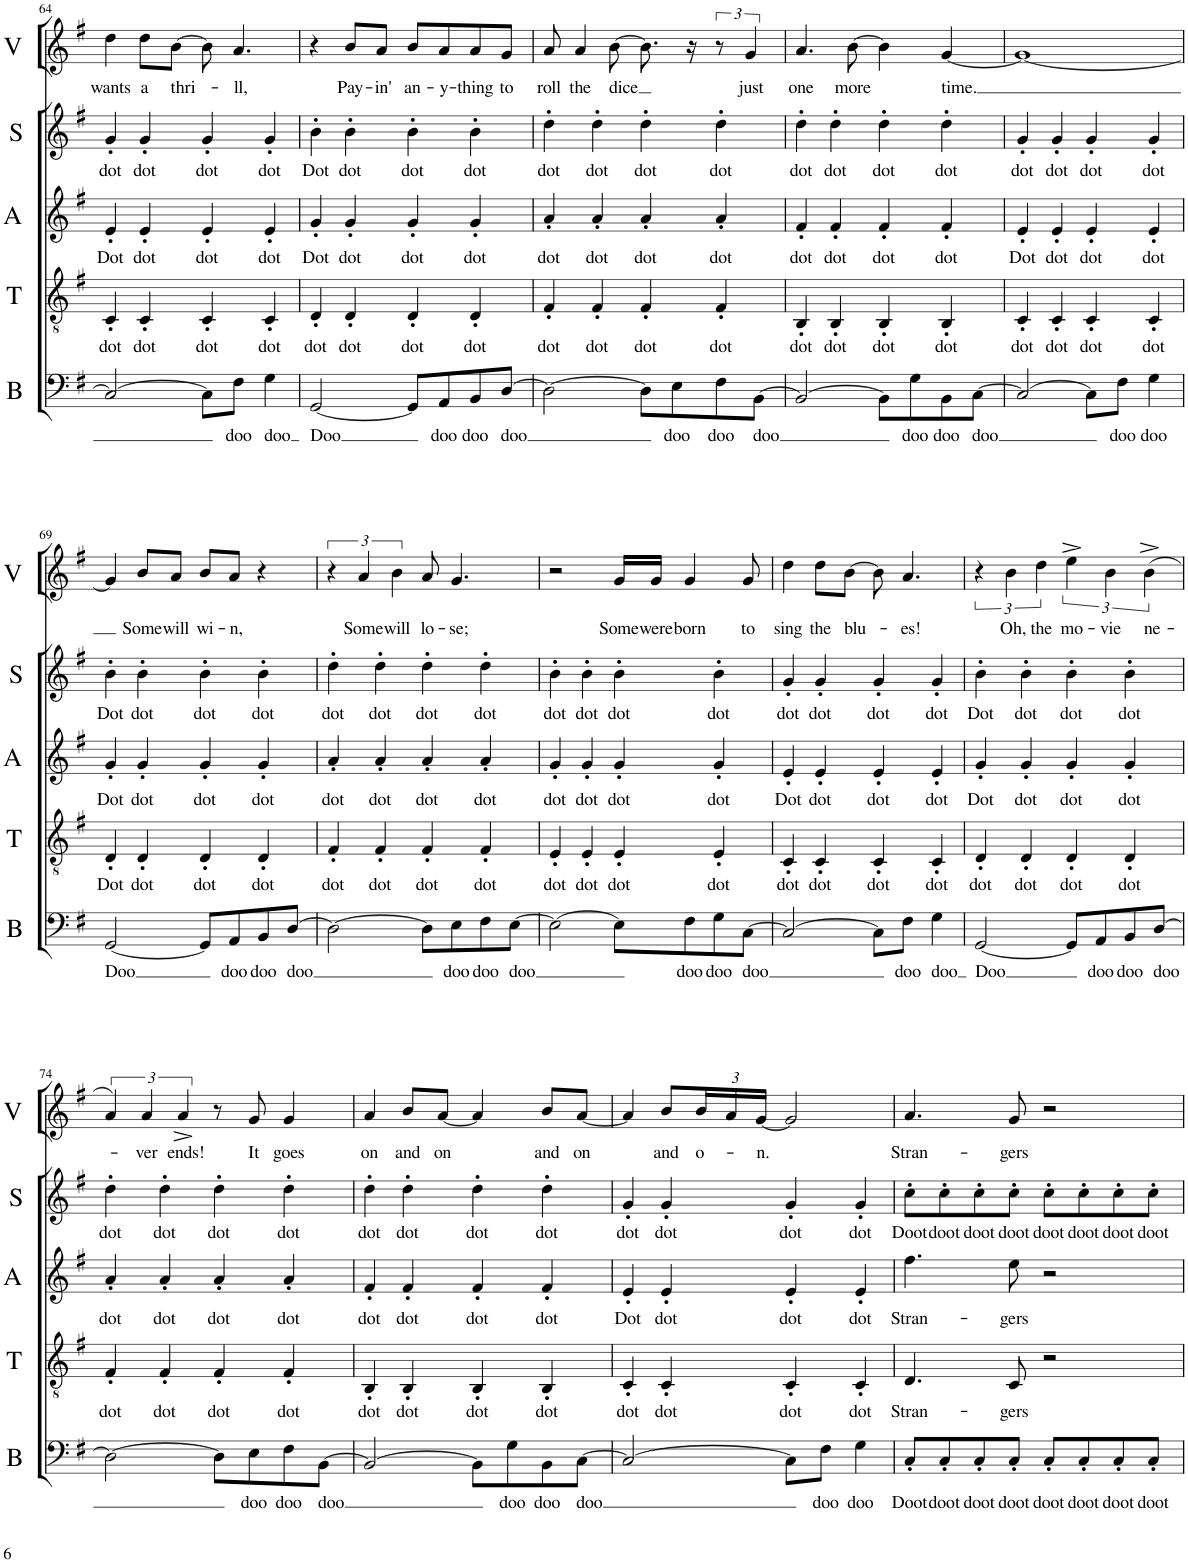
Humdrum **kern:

**kern	**text	**kern	**text	**kern	**text	**kern	**text	**kern	**text
*part5	*part5	*part4	*part4	*part3	*part3	*part2	*part2	*part1	*part1
*staff5	*staff5	*staff4	*staff4	*staff3	*staff3	*staff2	*staff2	*staff1	*staff1
*I"Bass	*	*I"Tenor	*	*I"Alto	*	*I"Soprano	*	*I"Soloist (Various)	*
*I'B	*	*I'T	*	*I'A	*	*I'S	*	*I'V	*
!!LO:PB:g=z
*clefF4	*	*clefGv2	*	*clefG2	*	*clefG2	*	*clefG2	*
*k[f#]	*	*k[f#]	*	*k[f#]	*	*k[f#]	*	*k[f#]	*
*M4/4	*	*M4/4	*	*M4/4	*	*M4/4	*	*M4/4	*
=64	=64	=64	=64	=64	=64	=64	=64	=64	=64
!	!	!	!LO:LY:b	!	!LO:LY:b	!	!LO:LY:b	!	!LO:LY:b
2C/_	.	4C'/	dot	4e'/	Dot	4g'/	dot	4dd\	wants
!	!	!	!LO:LY:b	!	!LO:LY:b	!	!LO:LY:b	!	!LO:LY:b
.	.	4C'/	dot	4e'/	dot	4g'/	dot	8dd\L	a
!	!	!	!	!	!	!	!	!	!LO:LY:b
.	.	.	.	.	.	.	.	[8b\J	thri-
!	!	!	!LO:LY:b	!	!LO:LY:b	!	!LO:LY:b	!	!
8C\L]	.	4C'/	dot	4e'/	dot	4g'/	dot	8b\]	.
!	!LO:LY:b	!	!	!	!	!	!	!	!LO:LY:b
8F#\J	doo	.	.	.	.	.	.	4.a/	-ll,
!	!LO:LY:b	!	!LO:LY:b	!	!LO:LY:b	!	!LO:LY:b	!	!
4G\	doo	4C'/	dot	4e'/	dot	4g'/	dot	.	.
=65	=65	=65	=65	=65	=65	=65	=65	=65	=65
!	!LO:LY:b	!	!LO:LY:b	!	!LO:LY:b	!	!LO:LY:b	!	!
[2GG/	Doo	4D'/	dot	4g'/	Dot	4b'\	Dot	4r	.
!	!	!	!LO:LY:b	!	!LO:LY:b	!	!LO:LY:b	!	!LO:LY:b
.	.	4D'/	dot	4g'/	dot	4b'\	dot	8b/L	Pay-
!	!	!	!	!	!	!	!	!	!LO:LY:b
.	.	.	.	.	.	.	.	8a/J	-in'
!	!	!	!LO:LY:b	!	!LO:LY:b	!	!LO:LY:b	!	!LO:LY:b
8GG/L]	.	4D'/	dot	4g'/	dot	4b'\	dot	8b/L	an-
!	!LO:LY:b	!	!	!	!	!	!	!	!LO:LY:b
8AA/	doo	.	.	.	.	.	.	8a/	-y-
!	!LO:LY:b	!	!LO:LY:b	!	!LO:LY:b	!	!LO:LY:b	!	!LO:LY:b
8BB/	doo	4D'/	dot	4g'/	dot	4b'\	dot	8a/	-thing
!	!LO:LY:b	!	!	!	!	!	!	!	!LO:LY:b
[8D/J	doo	.	.	.	.	.	.	8g/J	to
=66	=66	=66	=66	=66	=66	=66	=66	=66	=66
!	!	!	!LO:LY:b	!	!LO:LY:b	!	!LO:LY:b	!	!LO:LY:b
2D\_	.	4F#'/	dot	4a'/	dot	4dd'\	dot	8a/	roll
!	!	!	!	!	!	!	!	!	!LO:LY:b
.	.	.	.	.	.	.	.	4a/	the
!	!	!	!LO:LY:b	!	!LO:LY:b	!	!LO:LY:b	!	!
.	.	4F#'/	dot	4a'/	dot	4dd'\	dot	.	.
!	!	!	!	!	!	!	!	!	!LO:LY:b
.	.	.	.	.	.	.	.	[8b\	dice
!	!	!	!LO:LY:b	!	!LO:LY:b	!	!LO:LY:b	!	!
8D\L]	.	4F#'/	dot	4a'/	dot	4dd'\	dot	8.b\]	.
!	!LO:LY:b	!	!	!	!	!	!	!	!
8E\	doo	.	.	.	.	.	.	.	.
.	.	.	.	.	.	.	.	16r	.
!	!LO:LY:b	!	!LO:LY:b	!	!LO:LY:b	!	!LO:LY:b	!	!
8F#\	doo	4F#'/	dot	4a'/	dot	4dd'\	dot	12r	.
!	!	!	!	!	!	!	!	!	!LO:LY:b
.	.	.	.	.	.	.	.	6g/	just
!	!LO:LY:b	!	!	!	!	!	!	!	!
[8BB\J	doo	.	.	.	.	.	.	.	.
=67	=67	=67	=67	=67	=67	=67	=67	=67	=67
!	!	!	!LO:LY:b	!	!LO:LY:b	!	!LO:LY:b	!	!LO:LY:b
2BB/_	.	4BB'/	dot	4f#'/	dot	4dd'\	dot	4.a/	one
!	!	!	!LO:LY:b	!	!LO:LY:b	!	!LO:LY:b	!	!
.	.	4BB'/	dot	4f#'/	dot	4dd'\	dot	.	.
!	!	!	!	!	!	!	!	!	!LO:LY:b
.	.	.	.	.	.	.	.	[8b\	more
!	!	!	!LO:LY:b	!	!LO:LY:b	!	!LO:LY:b	!	!
8BB\L]	.	4BB'/	dot	4f#'/	dot	4dd'\	dot	4b\]	.
!	!LO:LY:b	!	!	!	!	!	!	!	!
8G\	doo	.	.	.	.	.	.	.	.
!	!LO:LY:b	!	!LO:LY:b	!	!LO:LY:b	!	!LO:LY:b	!	!LO:LY:b
8BB\	doo	4BB'/	dot	4f#'/	dot	4dd'\	dot	[4g/	time.
!	!LO:LY:b	!	!	!	!	!	!	!	!
[8C\J	doo	.	.	.	.	.	.	.	.
=68	=68	=68	=68	=68	=68	=68	=68	=68	=68
!	!	!	!LO:LY:b	!	!LO:LY:b	!	!LO:LY:b	!	!
2C/_	.	4C'/	dot	4e'/	Dot	4g'/	dot	1g_	.
!	!	!	!LO:LY:b	!	!LO:LY:b	!	!LO:LY:b	!	!
.	.	4C'/	dot	4e'/	dot	4g'/	dot	.	.
!	!	!	!LO:LY:b	!	!LO:LY:b	!	!LO:LY:b	!	!
8C\L]	.	4C'/	dot	4e'/	dot	4g'/	dot	.	.
!	!LO:LY:b	!	!	!	!	!	!	!	!
8F#\J	doo	.	.	.	.	.	.	.	.
!	!LO:LY:b	!	!LO:LY:b	!	!LO:LY:b	!	!LO:LY:b	!	!
4G\	doo	4C'/	dot	4e'/	dot	4g'/	dot	.	.
!!LO:LB:g=z
=69	=69	=69	=69	=69	=69	=69	=69	=69	=69
!	!LO:LY:b	!	!LO:LY:b	!	!LO:LY:b	!	!LO:LY:b	!	!
[2GG/	Doo	4D'/	Dot	4g'/	Dot	4b'\	Dot	4g/]	.
!	!	!	!LO:LY:b	!	!LO:LY:b	!	!LO:LY:b	!	!LO:LY:b
.	.	4D'/	dot	4g'/	dot	4b'\	dot	8b/L	Some
!	!	!	!	!	!	!	!	!	!LO:LY:b
.	.	.	.	.	.	.	.	8a/J	will
!	!	!	!LO:LY:b	!	!LO:LY:b	!	!LO:LY:b	!	!LO:LY:b
8GG/L]	.	4D'/	dot	4g'/	dot	4b'\	dot	8b/L	wi-
!	!LO:LY:b	!	!	!	!	!	!	!	!LO:LY:b
8AA/	doo	.	.	.	.	.	.	8a/J	-n,
!	!LO:LY:b	!	!LO:LY:b	!	!LO:LY:b	!	!LO:LY:b	!	!
8BB/	doo	4D'/	dot	4g'/	dot	4b'\	dot	4r	.
!	!LO:LY:b	!	!	!	!	!	!	!	!
[8D/J	doo	.	.	.	.	.	.	.	.
=70	=70	=70	=70	=70	=70	=70	=70	=70	=70
!	!	!	!LO:LY:b	!	!LO:LY:b	!	!LO:LY:b	!	!
2D\_	.	4F#'/	dot	4a'/	dot	4dd'\	dot	6r	.
!	!	!	!	!	!	!	!	!	!LO:LY:b
.	.	.	.	.	.	.	.	6a/	Some
!	!	!	!LO:LY:b	!	!LO:LY:b	!	!LO:LY:b	!	!
.	.	4F#'/	dot	4a'/	dot	4dd'\	dot	.	.
!	!	!	!	!	!	!	!	!	!LO:LY:b
.	.	.	.	.	.	.	.	6b\	will
!	!	!	!LO:LY:b	!	!LO:LY:b	!	!LO:LY:b	!	!LO:LY:b
8D\L]	.	4F#'/	dot	4a'/	dot	4dd'\	dot	8a/	lo-
!	!LO:LY:b	!	!	!	!	!	!	!	!LO:LY:b
8E\	doo	.	.	.	.	.	.	4.g/	-se;
!	!LO:LY:b	!	!LO:LY:b	!	!LO:LY:b	!	!LO:LY:b	!	!
8F#\	doo	4F#'/	dot	4a'/	dot	4dd'\	dot	.	.
!	!LO:LY:b	!	!	!	!	!	!	!	!
[8E\J	doo	.	.	.	.	.	.	.	.
=71	=71	=71	=71	=71	=71	=71	=71	=71	=71
!	!	!	!LO:LY:b	!	!LO:LY:b	!	!LO:LY:b	!	!
2E\_	.	4E'/	dot	4g'/	dot	4b'\	dot	2r	.
!	!	!	!LO:LY:b	!	!LO:LY:b	!	!LO:LY:b	!	!
.	.	4E'/	dot	4g'/	dot	4b'\	dot	.	.
!	!	!	!LO:LY:b	!	!LO:LY:b	!	!LO:LY:b	!	!LO:LY:b
8E\L]	.	4E'/	dot	4g'/	dot	4b'\	dot	16g/LL	Some
!	!	!	!	!	!	!	!	!	!LO:LY:b
.	.	.	.	.	.	.	.	16g/JJ	were
!	!LO:LY:b	!	!	!	!	!	!	!	!LO:LY:b
8F#\	doo	.	.	.	.	.	.	4g/	born
!	!LO:LY:b	!	!LO:LY:b	!	!LO:LY:b	!	!LO:LY:b	!	!
8G\	doo	4E'/	dot	4g'/	dot	4b'\	dot	.	.
!	!LO:LY:b	!	!	!	!	!	!	!	!LO:LY:b
[8C\J	doo	.	.	.	.	.	.	8g/	to
=72	=72	=72	=72	=72	=72	=72	=72	=72	=72
!	!	!	!LO:LY:b	!	!LO:LY:b	!	!LO:LY:b	!	!LO:LY:b
2C/_	.	4C'/	dot	4e'/	Dot	4g'/	dot	4dd\	sing
!	!	!	!LO:LY:b	!	!LO:LY:b	!	!LO:LY:b	!	!LO:LY:b
.	.	4C'/	dot	4e'/	dot	4g'/	dot	8dd\L	the
!	!	!	!	!	!	!	!	!	!LO:LY:b
.	.	.	.	.	.	.	.	[8b\J	blu-
!	!	!	!LO:LY:b	!	!LO:LY:b	!	!LO:LY:b	!	!
8C\L]	.	4C'/	dot	4e'/	dot	4g'/	dot	8b\]	.
!	!LO:LY:b	!	!	!	!	!	!	!	!LO:LY:b
8F#\J	doo	.	.	.	.	.	.	4.a/	-es!
!	!LO:LY:b	!	!LO:LY:b	!	!LO:LY:b	!	!LO:LY:b	!	!
4G\	doo	4C'/	dot	4e'/	dot	4g'/	dot	.	.
=73	=73	=73	=73	=73	=73	=73	=73	=73	=73
!	!LO:LY:b	!	!LO:LY:b	!	!LO:LY:b	!	!LO:LY:b	!	!
[2GG/	Doo	4D'/	dot	4g'/	Dot	4b'\	Dot	6r	.
!	!	!	!	!	!	!	!	!	!LO:LY:b
.	.	.	.	.	.	.	.	6b\	Oh,
!	!	!	!LO:LY:b	!	!LO:LY:b	!	!LO:LY:b	!	!
.	.	4D'/	dot	4g'/	dot	4b'\	dot	.	.
!	!	!	!	!	!	!	!	!	!LO:LY:b
.	.	.	.	.	.	.	.	6dd\	the
!	!	!	!LO:LY:b	!	!LO:LY:b	!	!LO:LY:b	!	!LO:LY:b
8GG/L]	.	4D'/	dot	4g'/	dot	4b'\	dot	6ee^\	mo-
!	!LO:LY:b	!	!	!	!	!	!	!	!
8AA/	doo	.	.	.	.	.	.	.	.
!	!	!	!	!	!	!	!	!	!LO:LY:b
.	.	.	.	.	.	.	.	6b\	-vie
!	!LO:LY:b	!	!LO:LY:b	!	!LO:LY:b	!	!LO:LY:b	!	!
8BB/	doo	4D'/	dot	4g'/	dot	4b'\	dot	.	.
!	!	!	!	!	!	!	!	!	!LO:LY:b
.	.	.	.	.	.	.	.	(6b^\	ne-
!	!LO:LY:b	!	!	!	!	!	!	!	!
[8D/J	doo	.	.	.	.	.	.	.	.
!!LO:LB:g=z
=74	=74	=74	=74	=74	=74	=74	=74	=74	=74
!	!	!	!LO:LY:b	!	!LO:LY:b	!	!LO:LY:b	!	!
2D\_	.	4F#'/	dot	4a'/	dot	4dd'\	dot	6a/)	.
!	!	!	!	!	!	!	!	!	!LO:LY:b
.	.	.	.	.	.	.	.	6a/	-ver
!	!	!	!LO:LY:b	!	!LO:LY:b	!	!LO:LY:b	!	!
.	.	4F#'/	dot	4a'/	dot	4dd'\	dot	.	.
!	!	!	!	!	!	!	!	!	!LO:LY:b
.	.	.	.	.	.	.	.	6a^/	ends!
!	!	!	!LO:LY:b	!	!LO:LY:b	!	!LO:LY:b	!	!
8D\L]	.	4F#'/	dot	4a'/	dot	4dd'\	dot	8r	.
!	!LO:LY:b	!	!	!	!	!	!	!	!LO:LY:b
8E\	doo	.	.	.	.	.	.	8g/	It
!	!LO:LY:b	!	!LO:LY:b	!	!LO:LY:b	!	!LO:LY:b	!	!LO:LY:b
8F#\	doo	4F#'/	dot	4a'/	dot	4dd'\	dot	4g/	goes
!	!LO:LY:b	!	!	!	!	!	!	!	!
[8BB\J	doo	.	.	.	.	.	.	.	.
=75	=75	=75	=75	=75	=75	=75	=75	=75	=75
!	!	!	!LO:LY:b	!	!LO:LY:b	!	!LO:LY:b	!	!LO:LY:b
2BB/_	.	4BB'/	dot	4f#'/	dot	4dd'\	dot	4a/	on
!	!	!	!LO:LY:b	!	!LO:LY:b	!	!LO:LY:b	!	!LO:LY:b
.	.	4BB'/	dot	4f#'/	dot	4dd'\	dot	8b/L	and
!	!	!	!	!	!	!	!	!	!LO:LY:b
.	.	.	.	.	.	.	.	[8a/J	on
!	!	!	!LO:LY:b	!	!LO:LY:b	!	!LO:LY:b	!	!
8BB\L]	.	4BB'/	dot	4f#'/	dot	4dd'\	dot	4a/]	.
!	!LO:LY:b	!	!	!	!	!	!	!	!
8G\	doo	.	.	.	.	.	.	.	.
!	!LO:LY:b	!	!LO:LY:b	!	!LO:LY:b	!	!LO:LY:b	!	!LO:LY:b
8BB\	doo	4BB'/	dot	4f#'/	dot	4dd'\	dot	8b/L	and
!	!LO:LY:b	!	!	!	!	!	!	!	!LO:LY:b
[8C\J	doo	.	.	.	.	.	.	[8a/J	on
=76	=76	=76	=76	=76	=76	=76	=76	=76	=76
!	!	!	!LO:LY:b	!	!LO:LY:b	!	!LO:LY:b	!	!
2C/_	.	4C'/	dot	4e'/	Dot	4g'/	dot	4a/]	.
!	!	!	!LO:LY:b	!	!LO:LY:b	!	!LO:LY:b	!	!LO:LY:b
.	.	4C'/	dot	4e'/	dot	4g'/	dot	8b/L	and
*	*	*	*	*	*	*	*	*Xbrackettup	*
!	!	!	!	!	!	!	!	!	!LO:LY:b
.	.	.	.	.	.	.	.	24b/L	o-
.	.	.	.	.	.	.	.	24a/	.
!	!	!	!	!	!	!	!	!	!LO:LY:b
.	.	.	.	.	.	.	.	[24g/JJ	-n.
!	!	!	!LO:LY:b	!	!LO:LY:b	!	!LO:LY:b	!	!
8C\L]	.	4C'/	dot	4e'/	dot	4g'/	dot	2g/]	.
!	!LO:LY:b	!	!	!	!	!	!	!	!
8F#\J	doo	.	.	.	.	.	.	.	.
!	!LO:LY:b	!	!LO:LY:b	!	!LO:LY:b	!	!LO:LY:b	!	!
4G\	doo	4C'/	dot	4e'/	dot	4g'/	dot	.	.
=77	=77	=77	=77	=77	=77	=77	=77	=77	=77
!	!LO:LY:b	!	!LO:LY:b	!	!LO:LY:b	!	!LO:LY:b	!	!LO:LY:b
8C'/L	Doot	4.D/	Stran-	4.ff#\	Stran-	8cc'\L	Doot	4.a/	Stran-
!	!LO:LY:b	!	!	!	!	!	!LO:LY:b	!	!
8C'/	doot	.	.	.	.	8cc'\	doot	.	.
!	!LO:LY:b	!	!	!	!	!	!LO:LY:b	!	!
8C'/	doot	.	.	.	.	8cc'\	doot	.	.
!	!LO:LY:b	!	!LO:LY:b	!	!LO:LY:b	!	!LO:LY:b	!	!LO:LY:b
8C'/J	doot	8C/	-gers	8ee\	-gers	8cc'\J	doot	8g/	-gers
!	!LO:LY:b	!	!	!	!	!	!LO:LY:b	!	!
8C'/L	doot	2r	.	2r	.	8cc'\L	doot	2r	.
!	!LO:LY:b	!	!	!	!	!	!LO:LY:b	!	!
8C'/	doot	.	.	.	.	8cc'\	doot	.	.
!	!LO:LY:b	!	!	!	!	!	!LO:LY:b	!	!
8C'/	doot	.	.	.	.	8cc'\	doot	.	.
!	!LO:LY:b	!	!	!	!	!	!LO:LY:b	!	!
8C'/J	doot	.	.	.	.	8cc'\J	doot	.	.
=	=	=	=	=	=	=	=	=	=
*-	*-	*-	*-	*-	*-	*-	*-	*-	*-
